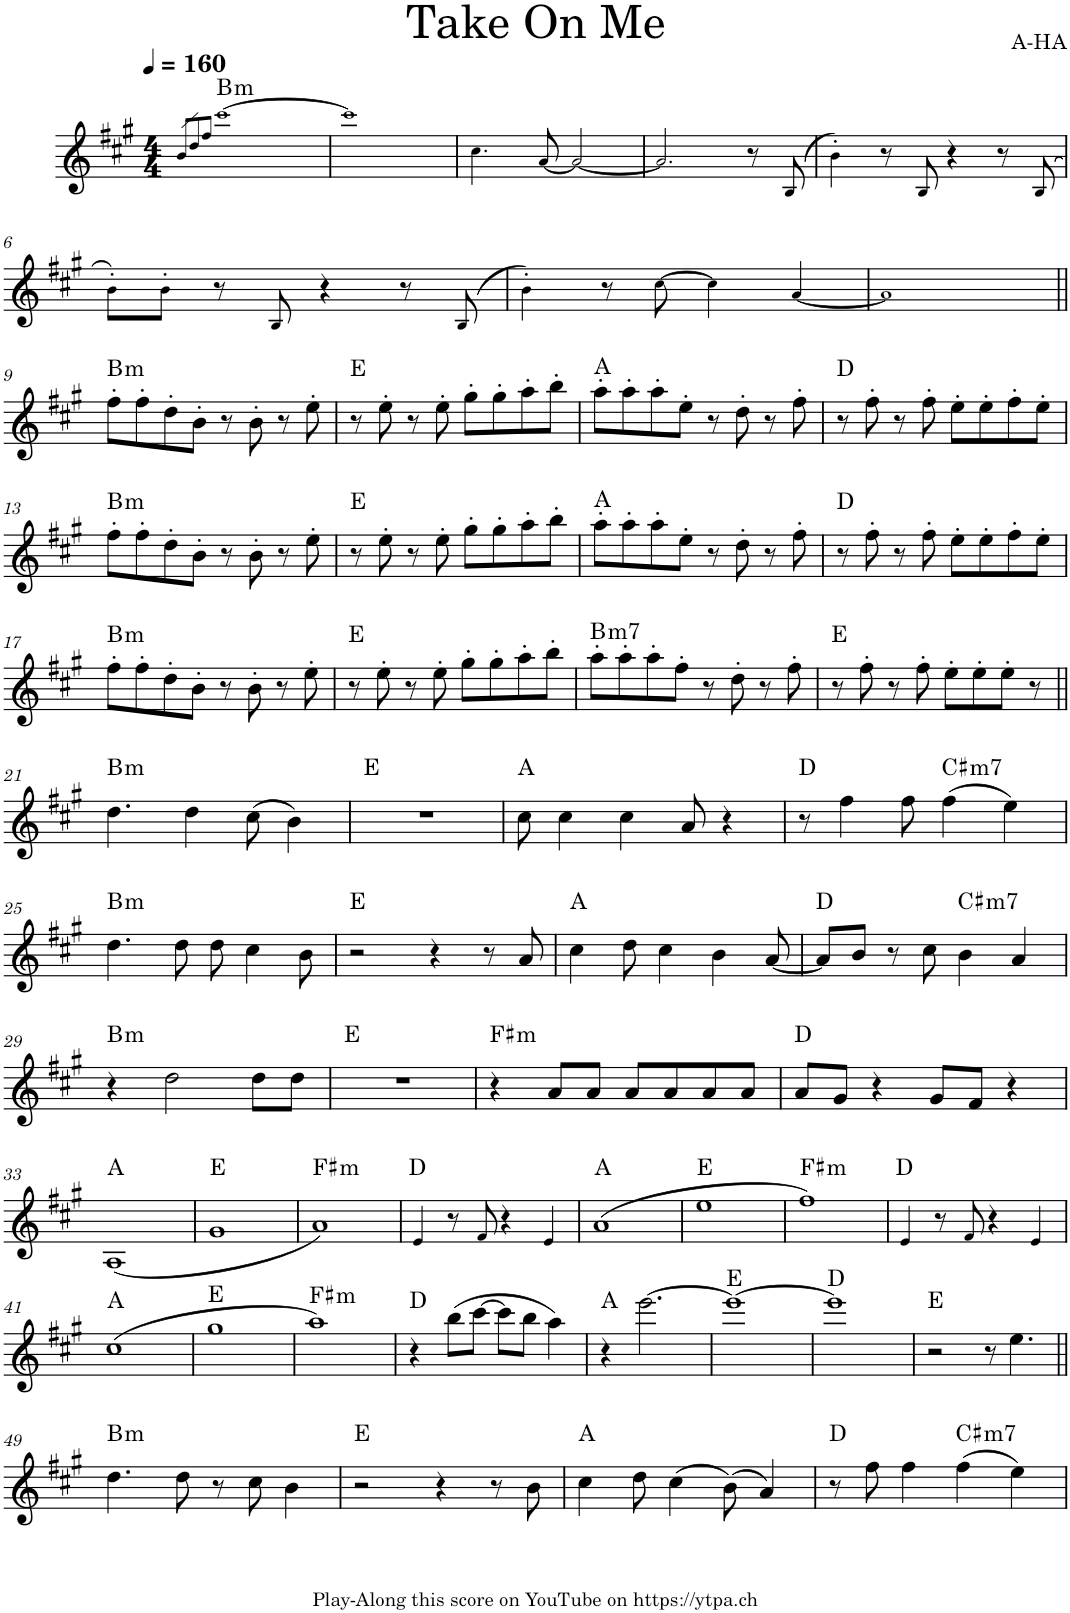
**kern	**harte
*part1	*part1
*staff1	*
*I"Piano	*
*I'Pno.	*
*clefG2	*
*k[f#c#g#]	*
*M4/4	*
*MM160	*
=1	=1
8qb/L	.
8qdd/	.
8qff#/J	.
!	!LO:H:kt=m
[1ccc#!	B:min
=2	=2
1ccc#!]	.
=3	=3
4.cc#!\	.
[8a!/	.
2a!/_	.
=4	=4
2.a!/]	.
8r	.
(8B!/	.
=5	=5
4b'!\)	.
8r	.
8B!/	.
4r	.
8r	.
(8B!/	.
!!LO:LB:g=z
=6	=6
8b'!\L)	.
8b'!\J	.
8r	.
8B!/	.
4r	.
8r	.
(8B!/	.
=7	=7
4b'!\)	.
8r	.
[8cc#!\	.
4cc#!\]	.
[4a!/	.
=8	=8
1a!]	.
!!LO:LB:g=z
=9||	=9||
!	!LO:H:kt=m
8ff#'\L	B:min
8ff#'\	.
8dd'\	.
8b'\J	.
8r	.
8b'\	.
8r	.
8ee'\	.
=10	=10
8r	E:maj
8ee'\	.
8r	.
8ee'\	.
8gg#'\L	.
8gg#'\	.
8aa'\	.
8bb'\J	.
=11	=11
8aa'\L	A:maj
8aa'\	.
8aa'\	.
8ee'\J	.
8r	.
8dd'\	.
8r	.
8ff#'\	.
=12	=12
8r	D:maj
8ff#'\	.
8r	.
8ff#'\	.
8ee'\L	.
8ee'\	.
8ff#'\	.
8ee'\J	.
!!LO:LB:g=z
=13	=13
!	!LO:H:kt=m
8ff#'\L	B:min
8ff#'\	.
8dd'\	.
8b'\J	.
8r	.
8b'\	.
8r	.
8ee'\	.
=14	=14
8r	E:maj
8ee'\	.
8r	.
8ee'\	.
8gg#'\L	.
8gg#'\	.
8aa'\	.
8bb'\J	.
=15	=15
8aa'\L	A:maj
8aa'\	.
8aa'\	.
8ee'\J	.
8r	.
8dd'\	.
8r	.
8ff#'\	.
=16	=16
8r	D:maj
8ff#'\	.
8r	.
8ff#'\	.
8ee'\L	.
8ee'\	.
8ff#'\	.
8ee'\J	.
!!LO:LB:g=z
=17	=17
!	!LO:H:kt=m
8ff#'\L	B:min
8ff#'\	.
8dd'\	.
8b'\J	.
8r	.
8b'\	.
8r	.
8ee'\	.
=18	=18
8r	E:maj
8ee'\	.
8r	.
8ee'\	.
8gg#'\L	.
8gg#'\	.
8aa'\	.
8bb'\J	.
=19	=19
!	!LO:H:kt=m7
8aa'\L	B:min7
8aa'\	.
8aa'\	.
8ff#'\J	.
8r	.
8dd'\	.
8r	.
8ff#'\	.
=20	=20
8r	E:maj
8ff#'\	.
8r	.
8ff#'\	.
8ee'\L	.
8ee'\	.
8ee'\J	.
8r	.
!!LO:LB:g=z
=21||	=21||
!	!LO:H:kt=m
4.dd\	B:min
4dd\	.
(8cc#\	.
4b\)	.
=22	=22
1r	E:maj
=23	=23
8cc#\	A:maj
4cc#\	.
4cc#\	.
8a/	.
4r	.
=24	=24
8r	D:maj
4ff#\	.
8ff#\	.
!	!LO:H:kt=m7
(4ff#\	C#:min7
4ee\)	.
!!LO:LB:g=z
=25	=25
!	!LO:H:kt=m
4.dd\	B:min
8dd\	.
8dd\	.
4cc#\	.
8b\	.
=26	=26
2r	E:maj
4r	.
8r	.
8a/	.
=27	=27
4cc#\	A:maj
8dd\	.
4cc#\	.
4b\	.
[8a/	.
=28	=28
8a/L]	D:maj
8b/J	.
8r	.
8cc#\	.
!	!LO:H:kt=m7
4b\	C#:min7
4a/	.
!!LO:LB:g=z
=29	=29
!	!LO:H:kt=m
4r	B:min
2dd\	.
8dd\L	.
8dd\J	.
=30	=30
1r	E:maj
=31	=31
!	!LO:H:kt=m
4r	F#:min
8a/L	.
8a/J	.
8a/L	.
8a/	.
8a/	.
8a/J	.
=32	=32
8a/L	D:maj
8g#/J	.
4r	.
8g#/L	.
8f#/J	.
4r	.
!!LO:LB:g=z
=33	=33
(1A	A:maj
=34	=34
1g#	E:maj
=35	=35
!	!LO:H:kt=m
1a)	F#:min
=36	=36
4e!/	D:maj
8r	.
8f#!/	.
4r	.
4e!/	.
=37	=37
(1a	A:maj
=38	=38
1ee	E:maj
=39	=39
!	!LO:H:kt=m
1ff#)	F#:min
=40	=40
4e!/	D:maj
8r	.
8f#!/	.
4r	.
4e!/	.
!!LO:LB:g=z
=41	=41
(1cc#	A:maj
=42	=42
1gg#	E:maj
=43	=43
!	!LO:H:kt=m
1aa)	F#:min
=44	=44
4r	D:maj
(8bb\L	.
[8ccc#\J	.
8ccc#\L]	.
8bb\J	.
4aa\)	.
=45	=45
4r	A:maj
[2.eee\	.
=46	=46
1eee_	E:maj
=47	=47
1eee]	D:maj
=48	=48
2r	E:maj
8r	.
4.ee\	.
!!LO:LB:g=z
=49||	=49||
!	!LO:H:kt=m
4.dd\	B:min
8dd\	.
8r	.
8cc#\	.
4b\	.
=50	=50
2r	E:maj
4r	.
8r	.
8b\	.
=51	=51
4cc#\	A:maj
8dd\	.
(4cc#\	.
(8b\)	.
4a/)	.
=52	=52
8r	D:maj
8ff#\	.
4ff#\	.
!	!LO:H:kt=m7
(4ff#\	C#:min7
4ee\)	.
=	=
*-	*-
